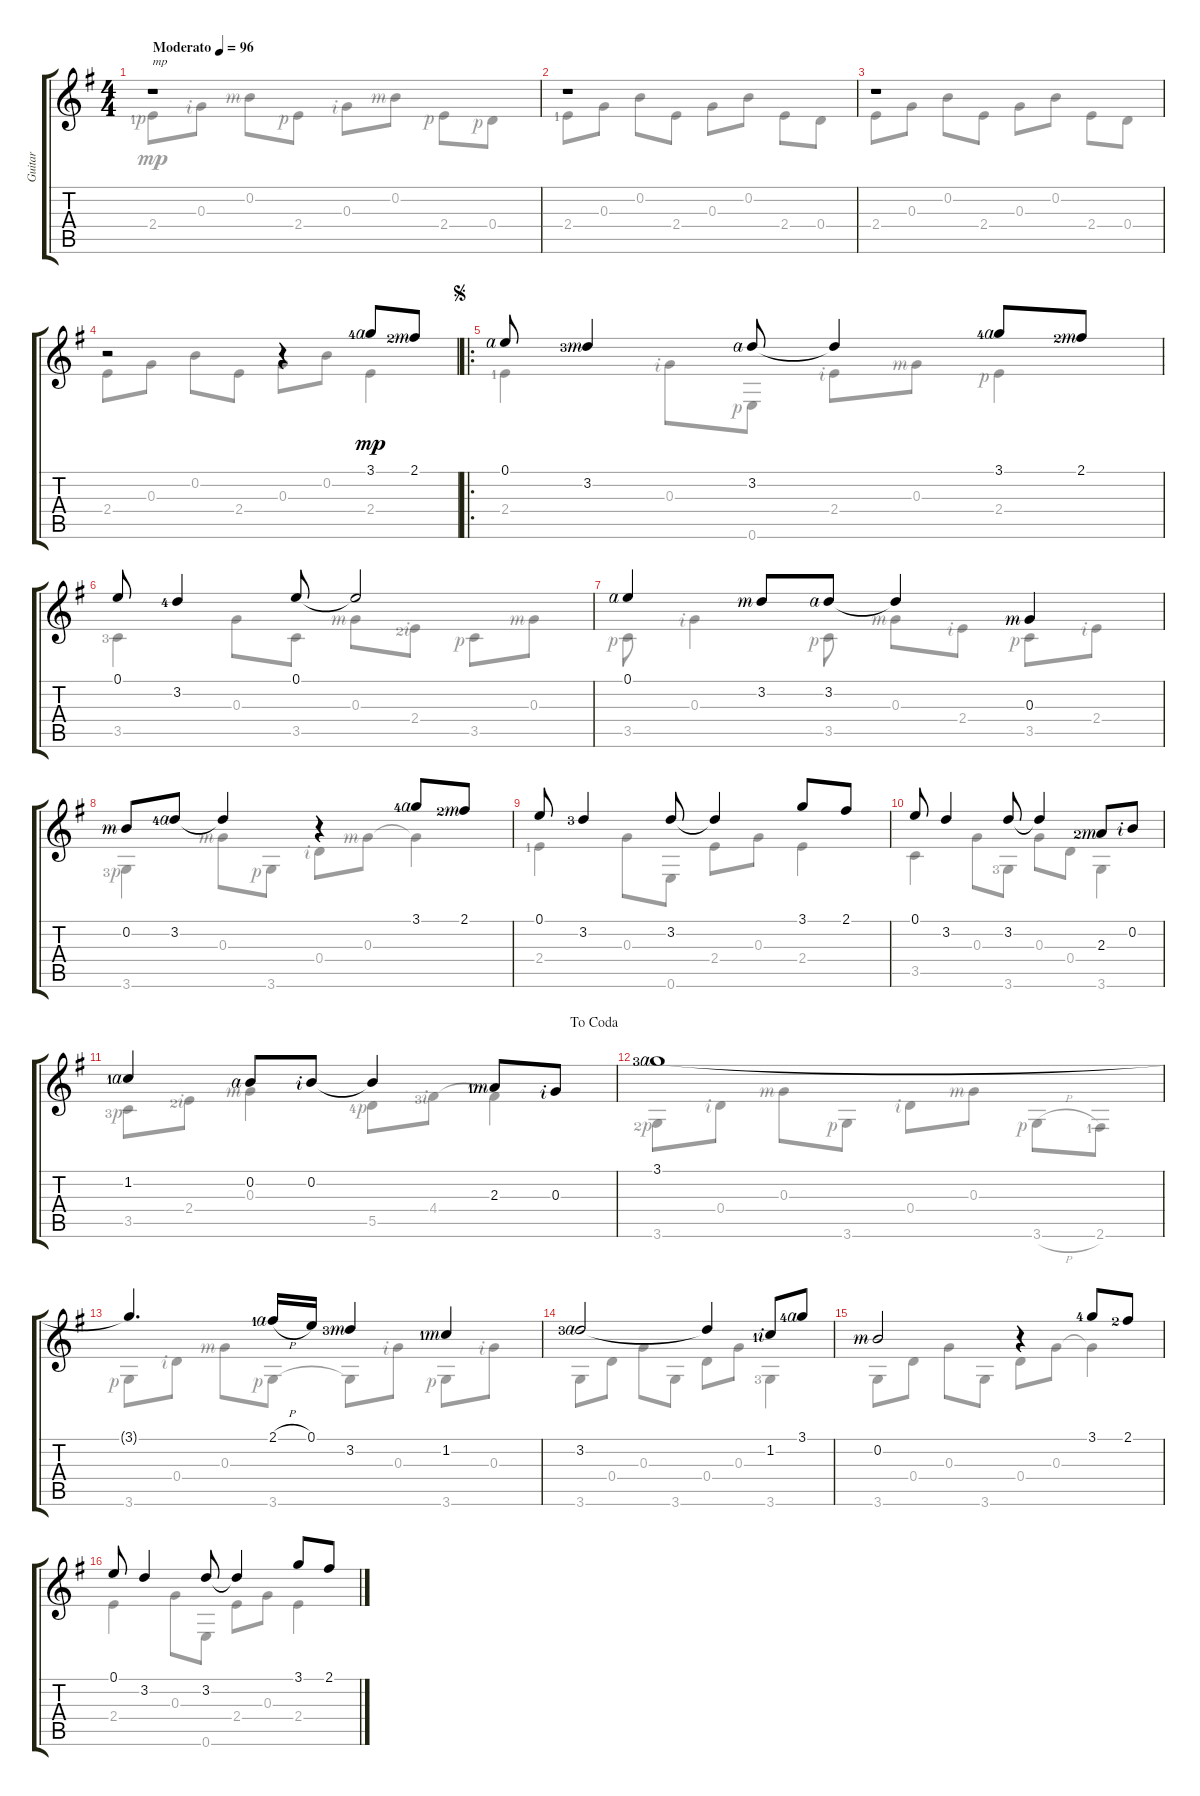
\track ("Guitar" "Guitar") {instrument acousticguitarnylon}
\staff {score tabs}
\tuning (E4 B3 G3 D3 A2 E2) {hide}
\voice
\ts (4 4)
\tempo (96 "Moderato")
\clef g2
\ks g
r.1{txt "mp" dy mp instrument acousticguitarnylon} |
r.1 |
r.1 |
r.2 r.4 3.1{lf 5 rf 4}.8 2.1{lf 3 rf 3}.8 |
\ro
\jump segno
0.1{rf 4}.8 3.2{lf 4 rf 3}.4 3.2{rf 4}.8 3.2{t}.4 3.1{lf 5 rf 4}.8 2.1{lf 3 rf 3}.8 |
0.1.8 3.2{lf 5}.4 0.1.8 0.1{t}.2 |
0.1{rf 4}.4 3.2{rf 3}.8 3.2{rf 4}.8 3.2{t}.4 0.3{rf 3}.4 |
0.2{rf 3}.8 3.2{lf 5 rf 4}.8 3.2{t}.4 r.4 3.1{lf 5 rf 4}.8 2.1{lf 3 rf 3}.8 |
0.1.8 3.2{lf 4}.4 3.2.8 3.2{t}.4 3.1.8 2.1.8 |
0.1.8 3.2.4 3.2.8 3.2{t}.4 2.3{lf 3 rf 3}.8 0.2{rf 2}.8 |
\jump dacoda
1.2{lf 2 rf 4}.4 0.2{rf 4}.8 0.2{rf 2}.8 0.2{t}.4 2.3{lf 2 rf 3}.8 0.3{rf 2}.8 |
3.1{lf 4 rf 4}.1 |
3.1{t}.4{d} 2.1{h lf 2 rf 4}.16 0.1.16 3.2{lf 4 rf 3}.4 1.2{lf 2 rf 3}.4 |
3.2{lf 4 rf 4}.2 3.2{t}.4 1.2{lf 2 rf 2}.8 3.1{lf 5 rf 4}.8 |
0.2{rf 3}.2 r.4 3.1{lf 5}.8 2.1{lf 3}.8 |
0.1.8 3.2.4 3.2.8 3.2{t}.4 3.1.8 2.1.8
\voice
\clef g2
\ottava regular
\simile none
\ks g
2.4{lf 2 rf 1}.8{dy mp} 0.3{rf 2}.8 0.2{rf 3}.8 2.4{rf 1}.8 0.3{rf 2}.8 0.2{rf 3}.8 2.4{rf 1}.8 0.4{rf 1}.8 |
2.4{lf 2}.8 0.3.8 0.2.8 2.4.8 0.3.8 0.2.8 2.4.8 0.4.8 |
2.4.8 0.3.8 0.2.8 2.4.8 0.3.8 0.2.8 2.4.8 0.4.8 |
2.4.8 0.3.8 0.2.8 2.4.8 0.3.8 0.2.8 2.4.4 |
2.4{lf 2}.4 0.3{rf 2}.8 0.6{rf 1}.8 2.4{rf 2}.8 0.3{rf 3}.8 2.4{rf 1}.4 |
3.5{lf 4}.4 0.3.8 3.5.8 0.3{rf 3}.8 2.4{lf 3 rf 2}.8 3.5{rf 1}.8 0.3{rf 3}.8 |
3.5{rf 1}.8 0.3{rf 2}.4 3.5{rf 1}.8 0.3{rf 3}.8 2.4{rf 2}.8 3.5{rf 1}.8 2.4{rf 2}.8 |
3.6{lf 4 rf 1}.4 0.3{rf 3}.8 3.6{rf 1}.8 0.4{rf 2}.8 0.3{rf 3}.8 0.3{t}.4 |
2.4{lf 2}.4 0.3.8 0.6.8 2.4.8 0.3.8 2.4.4 |
3.5.4 0.3.8 3.6{lf 4}.8 0.3.8 0.4.8 3.6.4 |
3.5{lf 4 rf 1}.8 2.4{lf 3 rf 2}.8 0.3{rf 3}.4 5.5{lf 5 rf 1}.8 4.4{lf 4 rf 2}.8 4.4{t}.4 |
3.6{lf 3 rf 1}.8 0.4{rf 2}.8 0.3{rf 3}.8 3.6{rf 1}.8 0.4{rf 2}.8 0.3{rf 3}.8 3.6{h rf 1}.8 2.6{lf 2}.8 |
3.6{rf 1}.8 0.4{rf 2}.8 0.3{rf 3}.8 3.6{rf 1}.8 3.6{t}.8 0.3{rf 2}.8 3.6{rf 1}.8 0.3{rf 2}.8 |
3.6.8 0.4.8 0.3.8 3.6.8 0.4.8 0.3.8 3.6{lf 4}.4 |
3.6.8 0.4.8 0.3.8 3.6.8 0.4.8 0.3.8 0.3{t}.4 |
2.4.4 0.3.8 0.6.8 2.4.8 0.3.8 2.4.4
